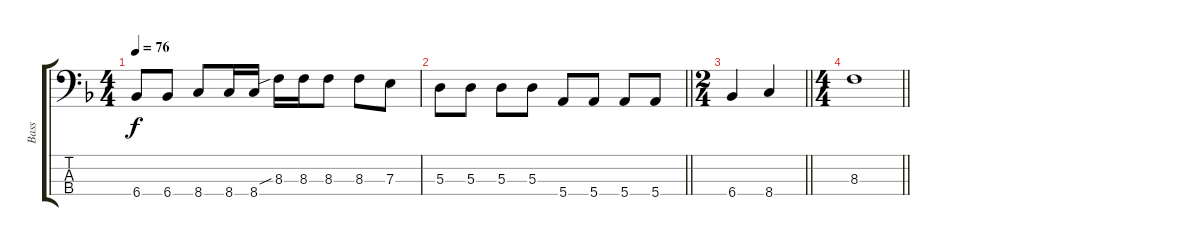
\track ("Bass" "Bass") {instrument electricbassfinger}
\staff {score tabs}
\tuning (G2 D2 A1 E1) {hide}
\ts (4 4)
\tempo 76
\clef f4
\ks f
6.4.8{dy f} 6.4.8 8.4.8 8.4.16 8.4.16 8.3{sib}.16 8.3.16 8.3.8 8.3.8 7.3.8 |
\barLineRight lightlight
5.3.8 5.3.8 5.3.8 5.3.8 5.4.8 5.4.8 5.4.8 5.4.8 |
\ts (2 4)
\barLineRight lightlight
6.4.4 8.4.4 |
\ts (4 4)
\barLineRight lightlight
8.3.1
